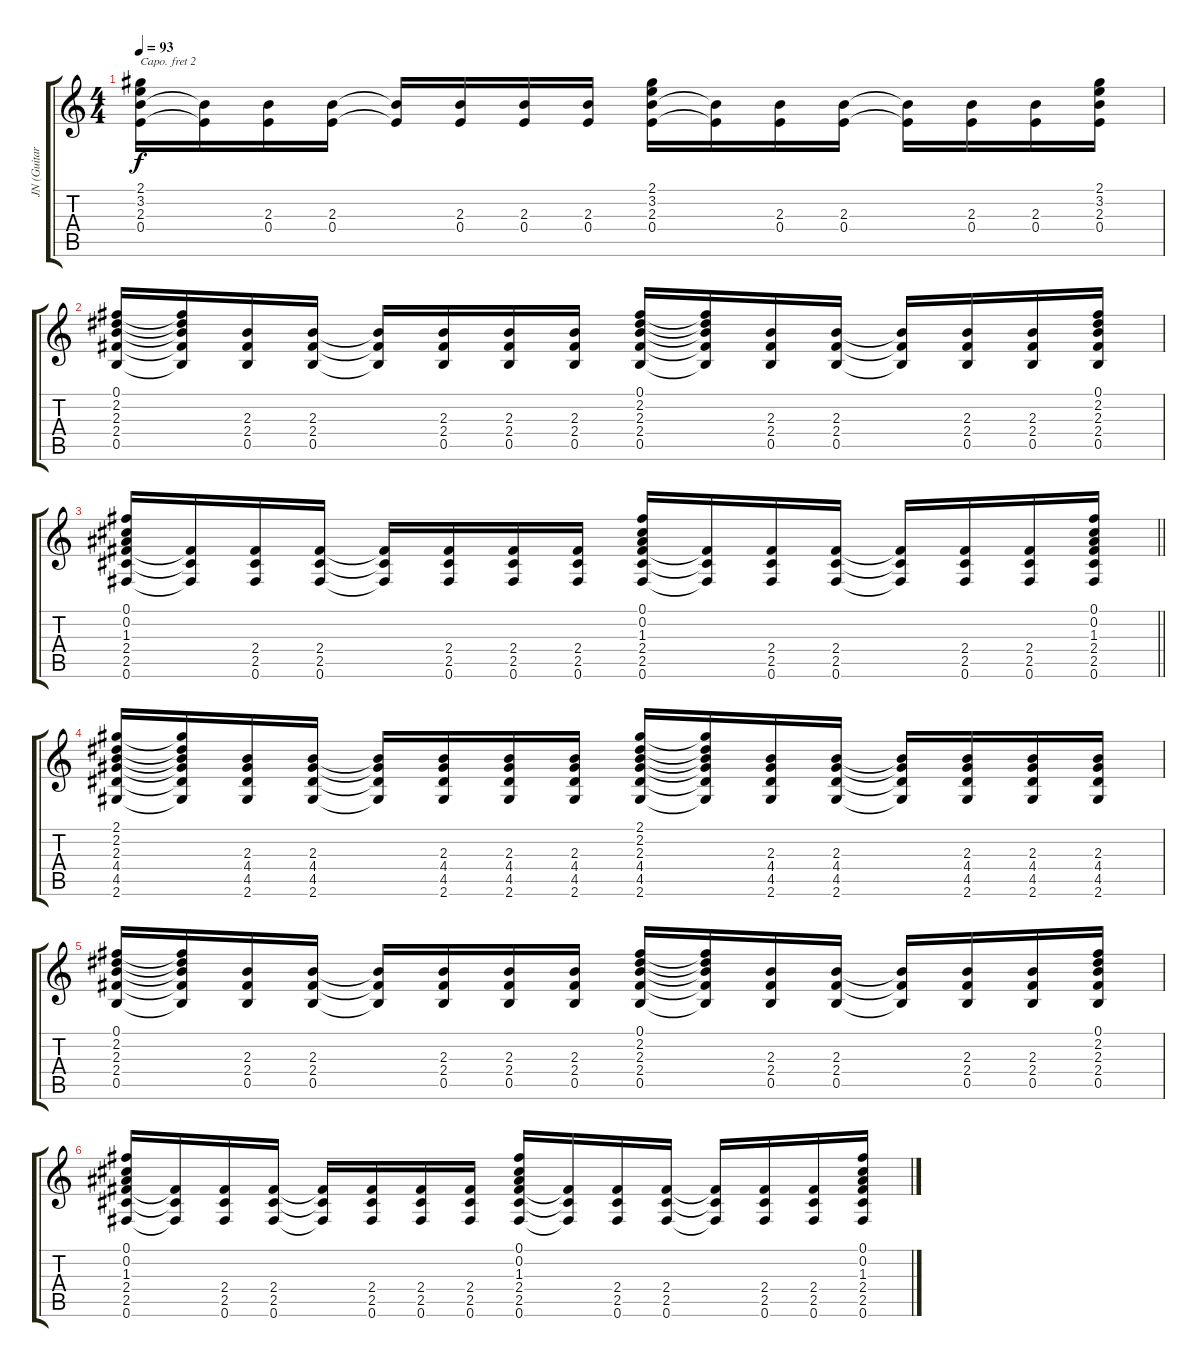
\track ("JN (Guitar_02)" "JN (Guitar") {instrument acousticguitarsteel}
\staff {score tabs}
\capo 2
\tuning (E4 B3 G3 D3 A2 E2) {hide}
\ts (4 4)
\tempo 93
\clef g2
\ks c
(2.1 3.2 2.3 0.4).16{dy f} (2.3{t} 0.4{t}).16 (2.3 0.4).16 (2.3 0.4).16 (2.3{t} 0.4{t}).16 (2.3 0.4).16 (2.3 0.4).16 (2.3 0.4).16 (2.1 3.2 2.3 0.4).16 (2.3{t} 0.4{t}).16 (2.3 0.4).16 (2.3 0.4).16 (2.3{t} 0.4{t}).16 (2.3 0.4).16 (2.3 0.4).16 (2.1 3.2 2.3 0.4).16 |
(0.1 2.2 2.3 2.4 0.5).16 (0.1{t} 2.2{t} 2.3{t} 2.4{t} 0.5{t}).16 (2.3 2.4 0.5).16 (2.3 2.4 0.5).16 (2.3{t} 2.4{t} 0.5{t}).16 (2.3 2.4 0.5).16 (2.3 2.4 0.5).16 (2.3 2.4 0.5).16 (0.1 2.2 2.3 2.4 0.5).16 (0.1{t} 2.2{t} 2.3{t} 2.4{t} 0.5{t}).16 (2.3 2.4 0.5).16 (2.3 2.4 0.5).16 (2.3{t} 2.4{t} 0.5{t}).16 (2.3 2.4 0.5).16 (2.3 2.4 0.5).16 (0.1 2.2 2.3 2.4 0.5).16 |
\barLineRight lightlight
(0.1 0.2 1.3 2.4 2.5 0.6).16 (2.4{t} 2.5{t} 0.6{t}).16 (2.4 2.5 0.6).16 (2.4 2.5 0.6).16 (2.4{t} 2.5{t} 0.6{t}).16 (2.4 2.5 0.6).16 (2.4 2.5 0.6).16 (2.4 2.5 0.6).16 (0.1 0.2 1.3 2.4 2.5 0.6).16 (2.4{t} 2.5{t} 0.6{t}).16 (2.4 2.5 0.6).16 (2.4 2.5 0.6).16 (2.4{t} 2.5{t} 0.6{t}).16 (2.4 2.5 0.6).16 (2.4 2.5 0.6).16 (0.1 0.2 1.3 2.4 2.5 0.6).16 |
(2.1 2.2 2.3 4.4 4.5 2.6).16 (2.1{t} 2.2{t} 2.3{t} 4.4{t} 4.5{t} 2.6{t}).16 (2.3 4.4 4.5 2.6).16 (2.3 4.4 4.5 2.6).16 (2.3{t} 4.4{t} 4.5{t} 2.6{t}).16 (2.3 4.4 4.5 2.6).16 (2.3 4.4 4.5 2.6).16 (2.3 4.4 4.5 2.6).16 (2.1 2.2 2.3 4.4 4.5 2.6).16 (2.1{t} 2.2{t} 2.3{t} 4.4{t} 4.5{t} 2.6{t}).16 (2.3 4.4 4.5 2.6).16 (2.3 4.4 4.5 2.6).16 (2.3{t} 4.4{t} 4.5{t} 2.6{t}).16 (2.3 4.4 4.5 2.6).16 (2.3 4.4 4.5 2.6).16 (2.3 4.4 4.5 2.6).16 |
(0.1 2.2 2.3 2.4 0.5).16 (0.1{t} 2.2{t} 2.3{t} 2.4{t} 0.5{t}).16 (2.3 2.4 0.5).16 (2.3 2.4 0.5).16 (2.3{t} 2.4{t} 0.5{t}).16 (2.3 2.4 0.5).16 (2.3 2.4 0.5).16 (2.3 2.4 0.5).16 (0.1 2.2 2.3 2.4 0.5).16 (0.1{t} 2.2{t} 2.3{t} 2.4{t} 0.5{t}).16 (2.3 2.4 0.5).16 (2.3 2.4 0.5).16 (2.3{t} 2.4{t} 0.5{t}).16 (2.3 2.4 0.5).16 (2.3 2.4 0.5).16 (0.1 2.2 2.3 2.4 0.5).16 |
(0.1 0.2 1.3 2.4 2.5 0.6).16 (2.4{t} 2.5{t} 0.6{t}).16 (2.4 2.5 0.6).16 (2.4 2.5 0.6).16 (2.4{t} 2.5{t} 0.6{t}).16 (2.4 2.5 0.6).16 (2.4 2.5 0.6).16 (2.4 2.5 0.6).16 (0.1 0.2 1.3 2.4 2.5 0.6).16 (2.4{t} 2.5{t} 0.6{t}).16 (2.4 2.5 0.6).16 (2.4 2.5 0.6).16 (2.4{t} 2.5{t} 0.6{t}).16 (2.4 2.5 0.6).16 (2.4 2.5 0.6).16 (0.1 0.2 1.3 2.4 2.5 0.6).16
